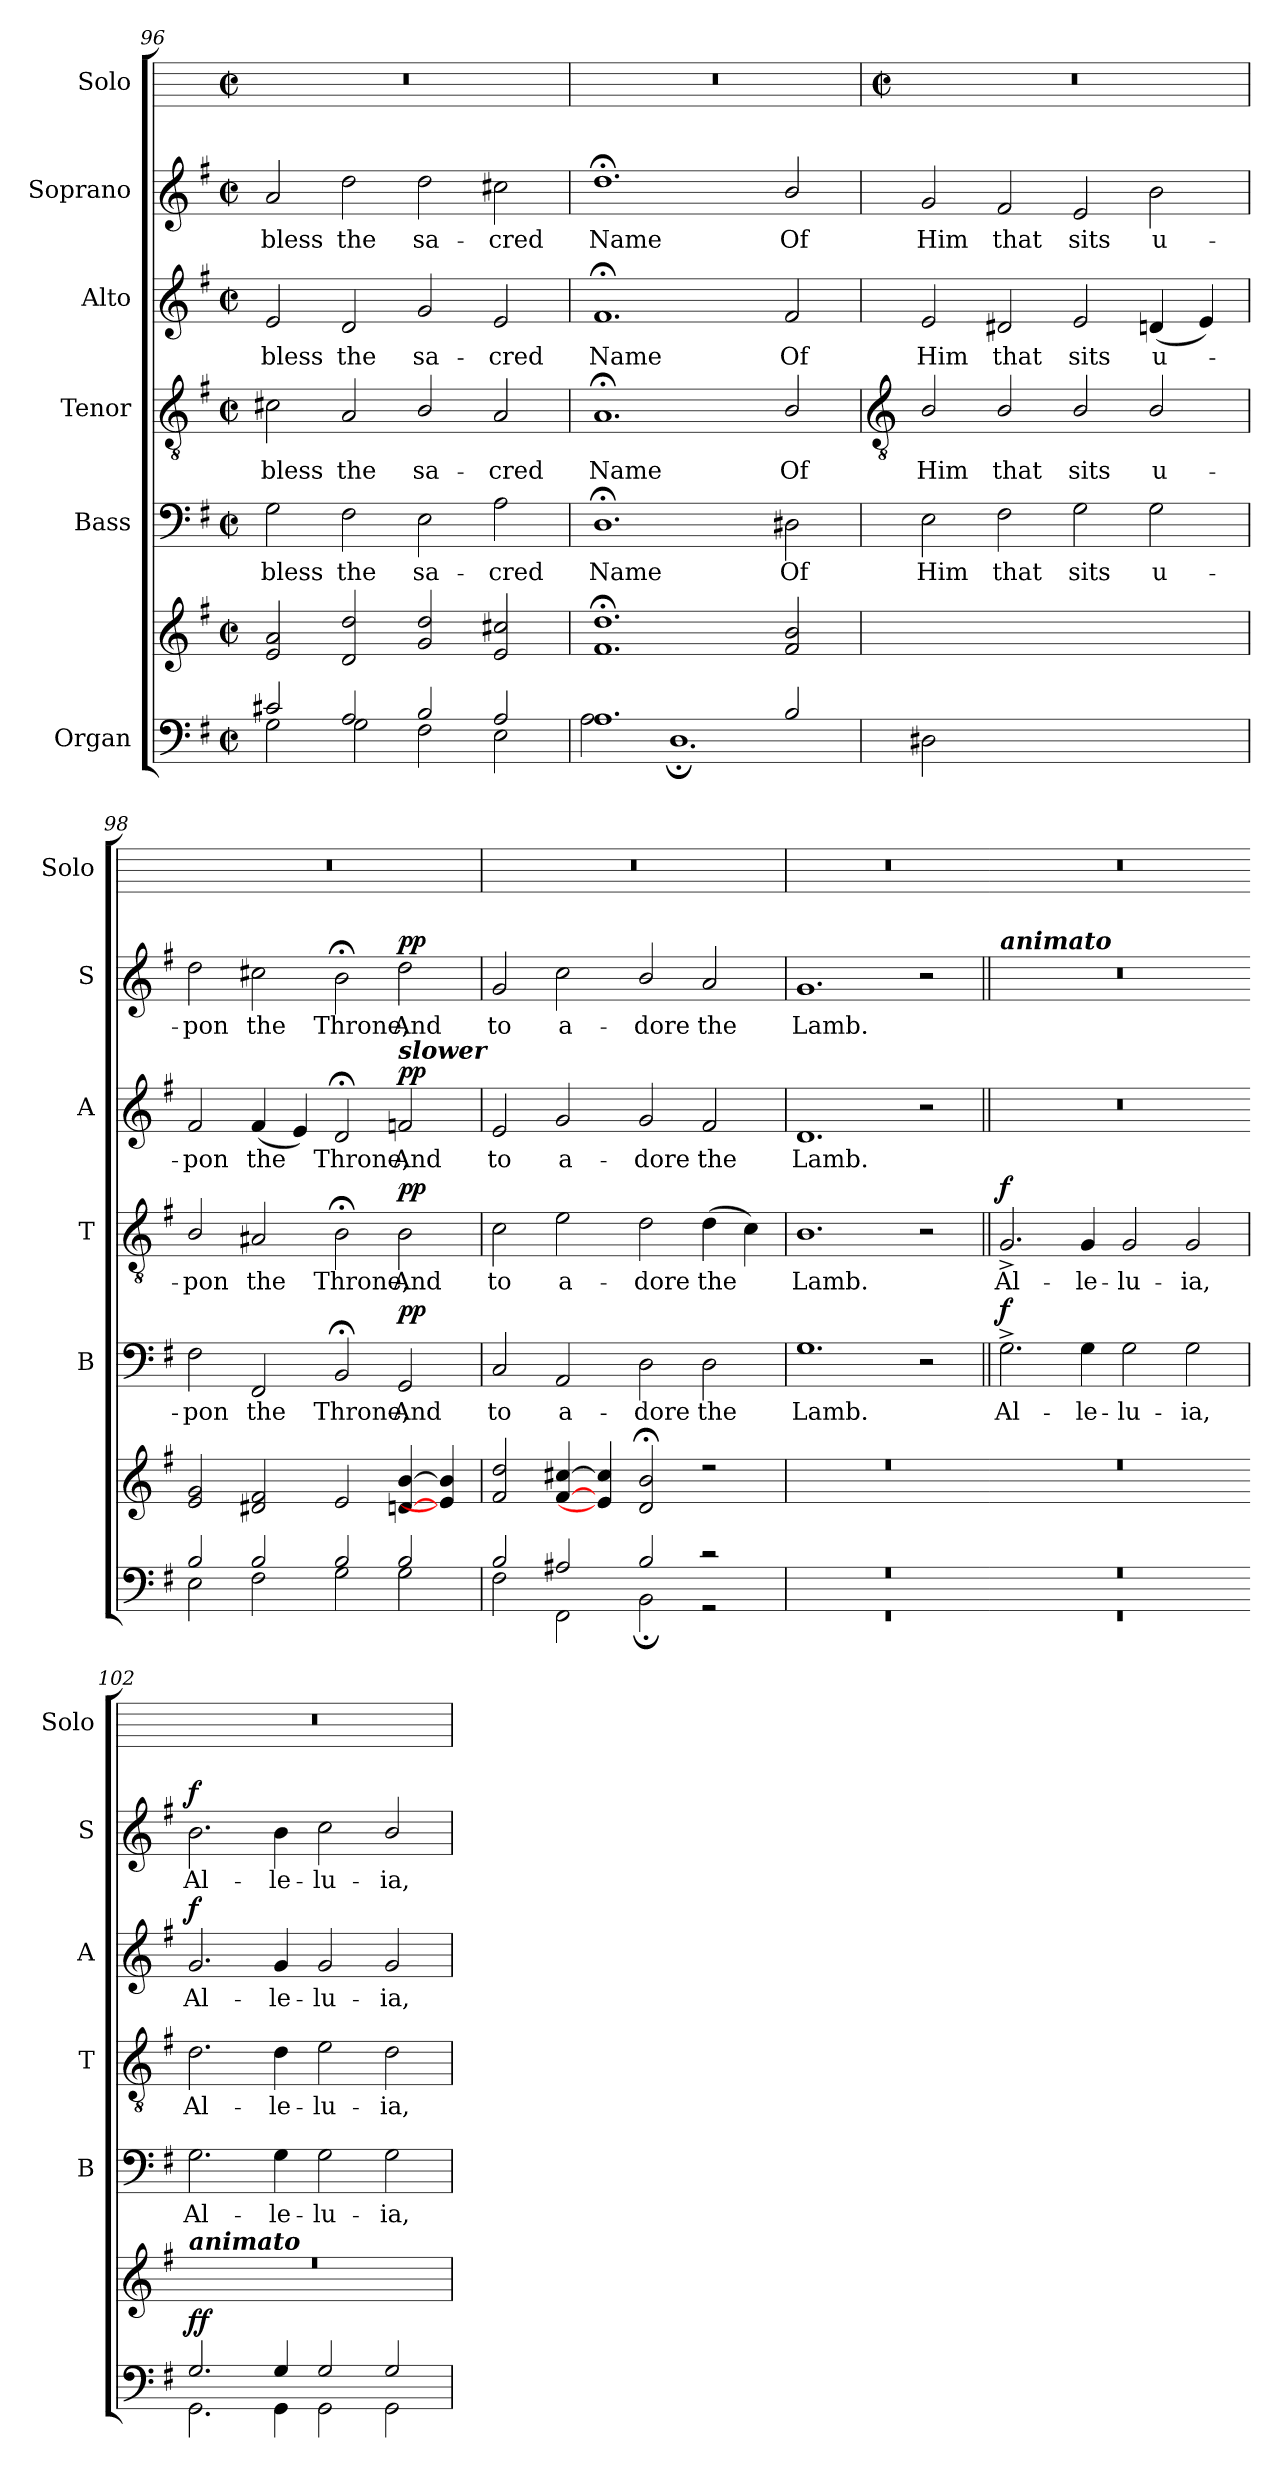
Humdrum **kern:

**kern	**kern	**dynam	**kern	**text	**dynam	**kern	**text	**dynam	**kern	**text	**dynam	**kern	**text	**dynam	**kern
*part6	*part6	*part6	*part5	*part5	*part5	*part4	*part4	*part4	*part3	*part3	*part3	*part2	*part2	*part2	*part1
*staff7	*staff6	*staff6/7	*staff5	*staff5	*staff5	*staff4	*staff4	*staff4	*staff3	*staff3	*staff3	*staff2	*staff2	*staff2	*staff1
*I"Organ	*	*	*I"Bass	*	*	*I"Tenor	*	*	*I"Alto	*	*	*I"Soprano	*	*	*I"Solo
*	*	*	*I'B	*	*	*I'T	*	*	*I'A	*	*	*I'S	*	*	*I'Solo
*clefF4	*clefG2	*	*clefF4	*	*	*clefGv2	*	*	*clefG2	*	*	*clefG2	*	*	*
*k[f#]	*k[f#]	*	*k[f#]	*	*	*k[f#]	*	*	*k[f#]	*	*	*k[f#]	*	*	*
*G:	*G:	*	*G:	*	*	*G:	*	*	*G:	*	*	*G:	*	*	*
*M4/2	*M4/2	*	*M4/2	*	*	*M4/2	*	*	*M4/2	*	*	*M4/2	*	*	*M4/2
*met(c|)	*met(c|)	*	*met(c|)	*	*	*met(c|)	*	*	*met(c|)	*	*	*met(c|)	*	*	*met(c|)
=96	=96	=96	=96	=96	=96	=96	=96	=96	=96	=96	=96	=96	=96	=96	=96
*^	*^	*	*	*	*	*	*	*	*	*	*	*	*	*	*
!	!	!	!	!	!	!LO:LY:b	!	!	!LO:LY:b	!	!	!LO:LY:b	!	!	!LO:LY:b	!	!
2c#X/	2G\	2e 2a	0ryy	.	2G	bless	.	2c#X	bless	.	2e	bless	.	2a	bless	.	0r
!	!	!	!	!	!	!LO:LY:b	!	!	!LO:LY:b	!	!	!LO:LY:b	!	!	!LO:LY:b	!	!
2A/	2G\	2d 2dd	.	.	2F#	the	.	2A	the	.	2d	the	.	2dd	the	.	.
!	!	!	!	!	!	!LO:LY:b	!	!	!LO:LY:b	!	!	!LO:LY:b	!	!	!LO:LY:b	!	!
2B/	2F#\	2g 2dd	.	.	2E	sa-	.	2B/	sa-	.	2g	sa-	.	2dd	sa-	.	.
!	!	!	!	!	!	!LO:LY:b	!	!	!LO:LY:b	!	!	!LO:LY:b	!	!	!LO:LY:b	!	!
2A/	2E\	2e 2cc#X	.	.	2A	-cred	.	2A	-cred	.	2e	-cred	.	2cc#X	-cred	.	.
=96	=96	=96	=96	=96	=96	=96	=96	=96	=96	=96	=96	=96	=96	=96	=96	=96	=96
!	!	!	!	!	!	!LO:LY:b	!	!	!LO:LY:b	!	!	!LO:LY:b	!	!	!LO:LY:b	!	!
1.A/	2A\	1.f#;< 1.dd;<	0ryy	.	1.D;<	Name	.	1.A;<	Name	.	1.f#;<	Name	.	1.dd;<	Name	.	0r
.	1.D;\	.	.	.	.	.	.	.	.	.	.	.	.	.	.	.	.
!	!	!	!	!	!	!LO:LY:b	!	!	!LO:LY:b	!	!	!LO:LY:b	!	!	!LO:LY:b	!	!
2B/	.	2f#/ 2b/	.	.	2D#X\	Of	.	2B/	Of	.	2f#/	Of	.	2b/	Of	.	.
*v	*v	*	*	*	*	*	*	*	*	*	*	*	*	*	*	*	*
*	*v	*v	*	*	*	*	*	*	*	*	*	*	*	*	*	*
!!LO:LB:g=z
=97	=97	=97	=97	=97	=97	=97	=97	=97	=97	=97	=97	=97	=97	=97	=97
*	*	*	*	*	*	*clefGv2	*	*	*	*	*	*	*	*	*
*	*	*	*	*	*	*	*	*	*	*	*	*	*	*	*M4/2
*	*	*	*	*	*	*	*	*	*	*	*	*	*	*	*met(c|)
!	!	!	!	!LO:LY:b	!	!	!LO:LY:b	!	!	!LO:LY:b	!	!	!LO:LY:b	!	!
2D#X\	0ryy	.	2E	Him	.	2B/	Him	.	2e	Him	.	2g	Him	.	0r
!	!	!	!	!LO:LY:b	!	!	!LO:LY:b	!	!	!LO:LY:b	!	!	!LO:LY:b	!	!
1.ryy	.	.	2F#	that	.	2B/	that	.	2d#X	that	.	2f#	that	.	.
!	!	!	!	!LO:LY:b	!	!	!LO:LY:b	!	!	!LO:LY:b	!	!	!LO:LY:b	!	!
.	.	.	2G	sits	.	2B/	sits	.	2e	sits	.	2e	sits	.	.
!	!	!	!	!LO:LY:b	!	!	!LO:LY:b	!	!	!LO:LY:b	!	!	!LO:LY:b	!	!
.	.	.	2G	u-	.	2B/	u-	.	(<4dn	u-	.	2b	u-	.	.
.	.	.	.	.	.	.	.	.	4e)	.	.	.	.	.	.
!!LO:LB:g=z
=98	=98	=98	=98	=98	=98	=98	=98	=98	=98	=98	=98	=98	=98	=98	=98
*^	*^	*	*	*	*	*	*	*	*	*	*	*	*	*	*
!	!	!	!	!	!	!LO:LY:b	!	!	!LO:LY:b	!	!	!LO:LY:b	!	!	!LO:LY:b	!	!
2B/	2E\	2e 2g	0ryy	.	2F#	-pon	.	2B/	-pon	.	2f#	pon	.	2dd	-pon	.	0r
!	!	!	!	!	!	!LO:LY:b	!	!	!LO:LY:b	!	!	!LO:LY:b	!	!	!LO:LY:b	!	!
2B/	2F#\	2d#X 2f#	.	.	2FF#	the	.	2A#X	the	.	(<4f#	the	.	2cc#X	the	.	.
.	.	.	.	.	.	.	.	.	.	.	4e)	.	.	.	.	.	.
!	!	!	!	!	!	!LO:LY:b	!	!	!LO:LY:b	!	!	!LO:LY:b	!	!	!LO:LY:b	!	!
2B/	2G\	2e	.	.	2BB;<	Throne,	.	2B;<	Throne,	.	2d;<	Throne,	.	2b;<	Throne,	.	.
!	!	!	!	!	!	!	!	!	!	!	!LO:TX:a:Bi:t=slower	!	!	!	!	!	!
!	!	!	!	!	!	!LO:LY:b	!LO:DY:b	!	!LO:LY:b	!LO:DY:b	!	!LO:LY:b	!LO:DY:b	!	!LO:LY:b	!LO:DY:b	!
2B/	2G\	[4dn [4b	.	.	2GG	And	pp	2B	And	pp	2fn	And	pp	2dd	And	pp	.
.	.	4e] 4b]	.	.	.	.	.	.	.	.	.	.	.	.	.	.	.
=99	=99	=99	=99	=99	=99	=99	=99	=99	=99	=99	=99	=99	=99	=99	=99	=99	=99
!	!	!	!	!	!	!LO:LY:b	!	!	!LO:LY:b	!	!	!LO:LY:b	!	!	!LO:LY:b	!	!
2B/	2F#\	2f# 2dd	0ryy	.	2C	to	.	2c	to	.	2e	to	.	2g	to	.	0r
!	!	!	!	!	!	!LO:LY:b	!	!	!LO:LY:b	!	!	!LO:LY:b	!	!	!LO:LY:b	!	!
2A#X/	2FF#\	[4f# [4cc#X	.	.	2AA	a-	.	2e	a-	.	2g	a-	.	2cc	a-	.	.
.	.	4e] 4cc#]	.	.	.	.	.	.	.	.	.	.	.	.	.	.	.
!	!	!	!	!	!	!LO:LY:b	!	!	!LO:LY:b	!	!	!LO:LY:b	!	!	!LO:LY:b	!	!
2B/	2BB;\	2d;< 2b;<	.	.	2D\	-dore	.	2d\	-dore	.	2g/	-dore	.	2b/	-dore	.	.
!	!	!	!	!	!	!LO:LY:b	!	!	!LO:LY:b	!	!	!LO:LY:b	!	!	!LO:LY:b	!	!
2r	2r	2r	.	.	2D	the	.	(>4d	the	.	2f#	the	.	2a	the	.	.
.	.	.	.	.	.	.	.	4c)	.	.	.	.	.	.	.	.	.
=100	=100	=100	=100	=100	=100	=100	=100	=100	=100	=100	=100	=100	=100	=100	=100	=100	=100
!	!	!	!	!	!	!LO:LY:b	!	!	!LO:LY:b	!	!	!LO:LY:b	!	!	!LO:LY:b	!	!
0r	0r	0r	0ryy	.	1.G	Lamb.	.	1.B	Lamb.	.	1.d	Lamb.	.	1.g	Lamb.	.	0r
.	.	.	.	.	2r	.	.	2r	.	.	2r	.	.	2r	.	.	.
=101	=101	=101	=101	=101||	=101||	=101||	=101||	=101||	=101||	=101||	=101||	=101||	=101||	=101||	=101||	=101||	=101||
!	!	!	!	!	!	!	!	!	!	!	!	!	!	!LO:TX:a:Bi:t=animato	!	!	!
!	!	!	!	!	!	!LO:LY:b	!LO:DY:b	!	!LO:LY:b	!LO:DY:b	!	!	!	!	!	!	!
0r	0r	0r	0ryy	.	2.G^	Al-	f	2.G^	Al-	f	0r	.	.	0r	.	.	0r
!	!	!	!	!	!	!LO:LY:b	!	!	!LO:LY:b	!	!	!	!	!	!	!	!
.	.	.	.	.	4G	-le-	.	4G	-le-	.	.	.	.	.	.	.	.
!	!	!	!	!	!	!LO:LY:b	!	!	!LO:LY:b	!	!	!	!	!	!	!	!
.	.	.	.	.	2G	-lu-	.	2G	-lu-	.	.	.	.	.	.	.	.
!	!	!	!	!	!	!LO:LY:b	!	!	!LO:LY:b	!	!	!	!	!	!	!	!
.	.	.	.	.	2G\	-ia,	.	2G/	-ia,	.	.	.	.	.	.	.	.
=102||	=102||	=102||	=102||	=102	=102	=102	=102	=102	=102	=102	=102	=102	=102	=102	=102	=102	=102
!	!	!LO:TX:a:Bi:t=animato	!	!	!	!	!	!	!	!	!	!	!	!	!	!	!
!	!	!	!	!LO:DY:b=2	!	!LO:LY:b	!	!	!LO:LY:b	!	!	!LO:LY:b	!	!	!LO:LY:b	!	!
!	!	!	!	!LO:DY:n=1:a=2	!	!	!	!	!	!	!	!	!LO:DY:b	!	!	!LO:DY:b	!
2.G/	2.GG\	0r	0ryy	f f	2.G	Al-	.	2.d	Al-	.	2.g	Al-	f	2.b	Al-	f	0r
!	!	!	!	!	!	!LO:LY:b	!	!	!LO:LY:b	!	!	!LO:LY:b	!	!	!LO:LY:b	!	!
4G/	4GG\	.	.	.	4G	-le-	.	4d	-le-	.	4g	-le-	.	4b	-le-	.	.
!	!	!	!	!	!	!LO:LY:b	!	!	!LO:LY:b	!	!	!LO:LY:b	!	!	!LO:LY:b	!	!
2G/	2GG\	.	.	.	2G	-lu-	.	2e	-lu-	.	2g	-lu-	.	2cc	-lu-	.	.
!	!	!	!	!	!	!LO:LY:b	!	!	!LO:LY:b	!	!	!LO:LY:b	!	!	!LO:LY:b	!	!
2G/	2GG\	.	.	.	2G\	-ia,	.	2d\	-ia,	.	2g/	-ia,	.	2b/	-ia,	.	.
*v	*v	*	*	*	*	*	*	*	*	*	*	*	*	*	*	*	*
*	*v	*v	*	*	*	*	*	*	*	*	*	*	*	*	*	*
=	=	=	=	=	=	=	=	=	=	=	=	=	=	=	=
*-	*-	*-	*-	*-	*-	*-	*-	*-	*-	*-	*-	*-	*-	*-	*-
